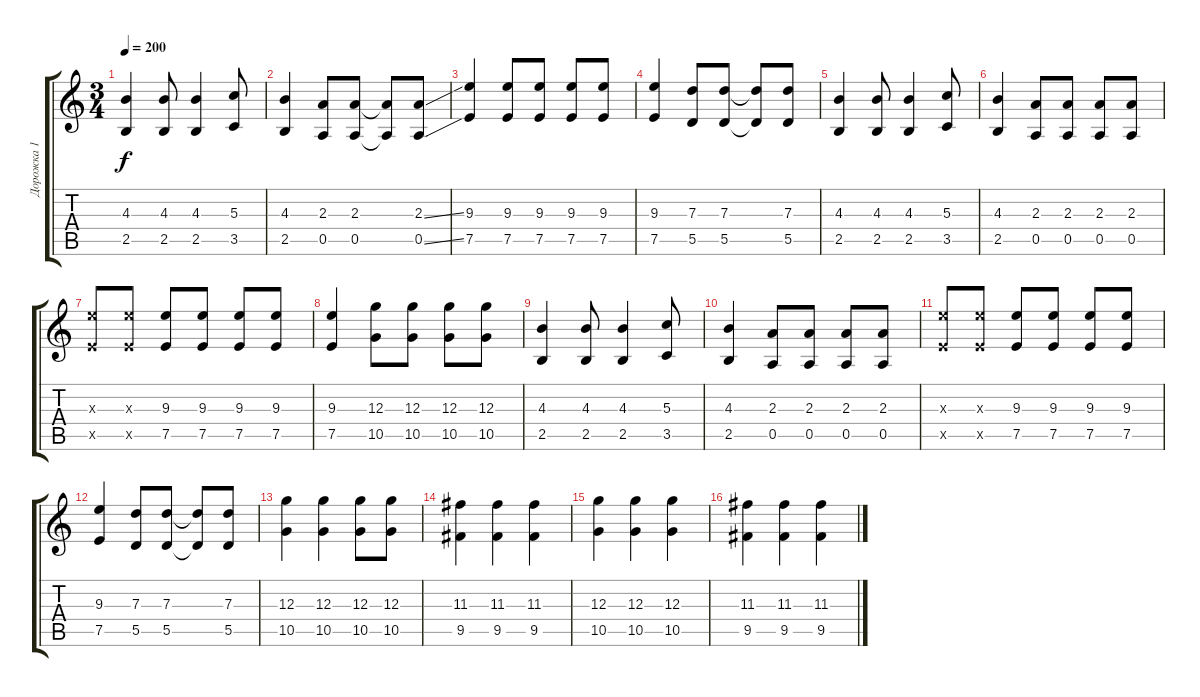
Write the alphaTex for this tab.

\track ("Дорожка 1" "Дорожка 1") {instrument distortionguitar}
\staff {score tabs}
\tuning (E4 B3 G3 D3 A2 E2) {hide}
\ts (3 4)
\tempo 200
\clef g2
\ks c
(4.3 2.5).4{dy f} (4.3 2.5).8 (4.3 2.5).4 (5.3 3.5).8 |
(4.3 2.5).4 (2.3 0.5).8 (2.3 0.5).8 (2.3{t} 0.5{t}).8 (2.3{ss} 0.5{ss}).8 |
(9.3 7.5).4 (9.3 7.5).8 (9.3 7.5).8 (9.3 7.5).8 (9.3 7.5).8 |
(9.3 7.5).4 (7.3 5.5).8 (7.3 5.5).8 (7.3{t} 5.5{t}).8 (7.3 5.5).8 |
(4.3 2.5).4 (4.3 2.5).8 (4.3 2.5).4 (5.3 3.5).8 |
(4.3 2.5).4 (2.3 0.5).8 (2.3 0.5).8 (2.3 0.5).8 (2.3 0.5).8 |
(9.3{x} 7.5{x}).8 (9.3{x} 7.5{x}).8 (9.3 7.5).8 (9.3 7.5).8 (9.3 7.5).8 (9.3 7.5).8 |
(9.3 7.5).4 (12.3 10.5).8 (12.3 10.5).8 (12.3 10.5).8 (12.3 10.5).8 |
(4.3 2.5).4 (4.3 2.5).8 (4.3 2.5).4 (5.3 3.5).8 |
(4.3 2.5).4 (2.3 0.5).8 (2.3 0.5).8 (2.3 0.5).8 (2.3 0.5).8 |
(9.3{x} 7.5{x}).8 (9.3{x} 7.5{x}).8 (9.3 7.5).8 (9.3 7.5).8 (9.3 7.5).8 (9.3 7.5).8 |
(9.3 7.5).4 (7.3 5.5).8 (7.3 5.5).8 (7.3{t} 5.5{t}).8 (7.3 5.5).8 |
(12.3 10.5).4 (12.3 10.5).4 (12.3 10.5).8 (12.3 10.5).8 |
(11.3 9.5).4 (11.3 9.5).4 (11.3 9.5).4 |
(12.3 10.5).4 (12.3 10.5).4 (12.3 10.5).4 |
(11.3 9.5).4 (11.3 9.5).4 (11.3 9.5).4
